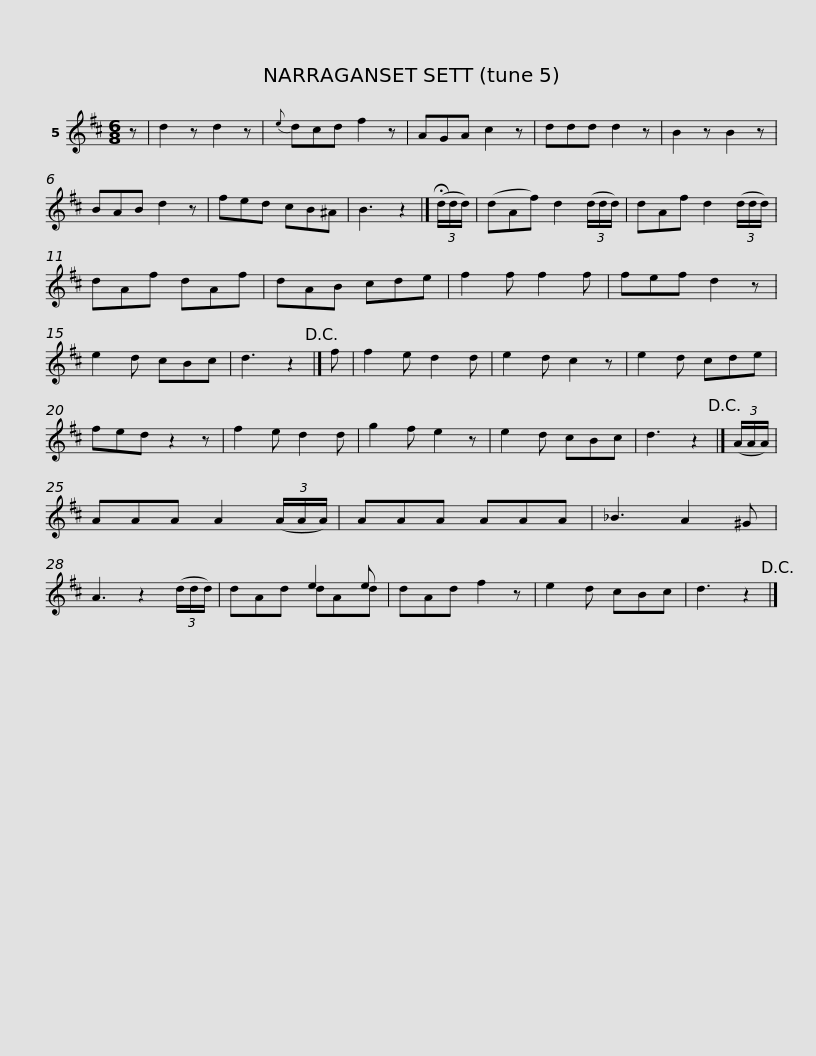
X:1
%%score ( 1 2 )
L:1/8
M:6/8
I:linebreak $
K:D
V:1 treble
V:2 treble
V:1
 z | d2 z d2 z |{e} dcd f2 z | AGA c2 z | ddd d2 z | %5
 B2 z B2 z | BAB d2 z | fed cB^A | B3 z2 |] (3(!fermata!d/d/d/) |$ %10
 (dAf) d2 (3(d/d/d/) | dAf d2 (3(d/d/d/) | dAf dAf | dAB cde | f2 f f2 f | %15
 fef d2 z | e2 d cBc | d3 z2!D.C.! |] f |$ f2 e d2 d | %20
 e2 d c2 z | e2 d cde | fed z2 z | f2 e d2 d | g2 f e2 z | %25
 e2 d cBc | d3 z2!D.C.! |] (3(A/A/A/) | AAA A2 (3(A/A/A/) |$ AAA AAA | %30
 _B3 A2 ^G | A3 z2 (3(d/d/d/) | x3 e2 e | dAd f2 z | e2 d cBc | %35
 d3 z2!D.C.! |] %36
V:2
 x | x6 | x6 | x6 | x6 | %5
 x6 | x6 | x6 | x5 |] x |$ %10
 x6 | x6 | x6 | x6 | x6 | %15
 x6 | x6 | x5 |] x |$ x6 | %20
 x6 | x6 | x6 | x6 | x6 | %25
 x6 | x5 |] x | x6 |$ x6 | %30
 x6 | x6 | dAd dAd | x6 | x6 | %35
 x5 |] %36
